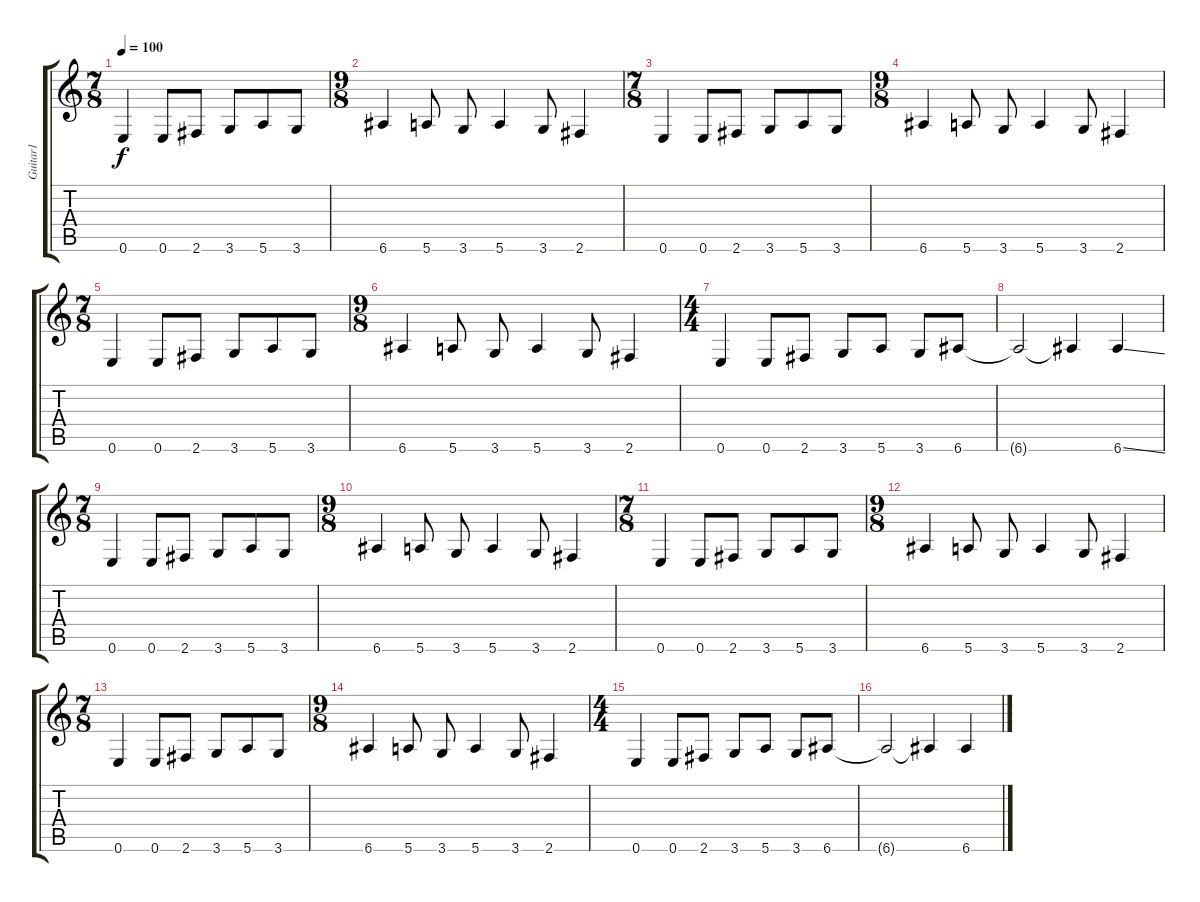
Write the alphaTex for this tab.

\track ("Guitar1" "Guitar1") {instrument distortionguitar}
\staff {score tabs}
\tuning (E4 B3 G3 D3 A2 E2) {hide}
\ts (7 8)
\tempo 100
\clef g2
\ks c
0.6.4{dy f instrument distortionguitar} 0.6.8 2.6.8 3.6.8 5.6.8 3.6.8 |
\ts (9 8)
6.6.4 5.6.8 3.6.8 5.6.4 3.6.8 2.6.4 |
\ts (7 8)
0.6.4 0.6.8 2.6.8 3.6.8 5.6.8 3.6.8 |
\ts (9 8)
6.6.4 5.6.8 3.6.8 5.6.4 3.6.8 2.6.4 |
\ts (7 8)
0.6.4 0.6.8 2.6.8 3.6.8 5.6.8 3.6.8 |
\ts (9 8)
6.6.4 5.6.8 3.6.8 5.6.4 3.6.8 2.6.4 |
\ts (4 4)
0.6.4 0.6.8 2.6.8 3.6.8 5.6.8 3.6.8 6.6.8 |
6.6{t}.2 6.6{t}.4 6.6{ss}.4{balance 8} |
\ts (7 8)
0.6.4 0.6.8 2.6.8 3.6.8 5.6.8 3.6.8 |
\ts (9 8)
6.6.4 5.6.8 3.6.8 5.6.4 3.6.8 2.6.4 |
\ts (7 8)
0.6.4 0.6.8 2.6.8 3.6.8 5.6.8 3.6.8 |
\ts (9 8)
6.6.4 5.6.8 3.6.8 5.6.4 3.6.8 2.6.4 |
\ts (7 8)
0.6.4 0.6.8 2.6.8 3.6.8 5.6.8 3.6.8 |
\ts (9 8)
6.6.4 5.6.8 3.6.8 5.6.4 3.6.8 2.6.4 |
\ts (4 4)
0.6.4 0.6.8 2.6.8 3.6.8 5.6.8 3.6.8 6.6.8 |
6.6{t}.2 6.6{t}.4 6.6{ss}.4
